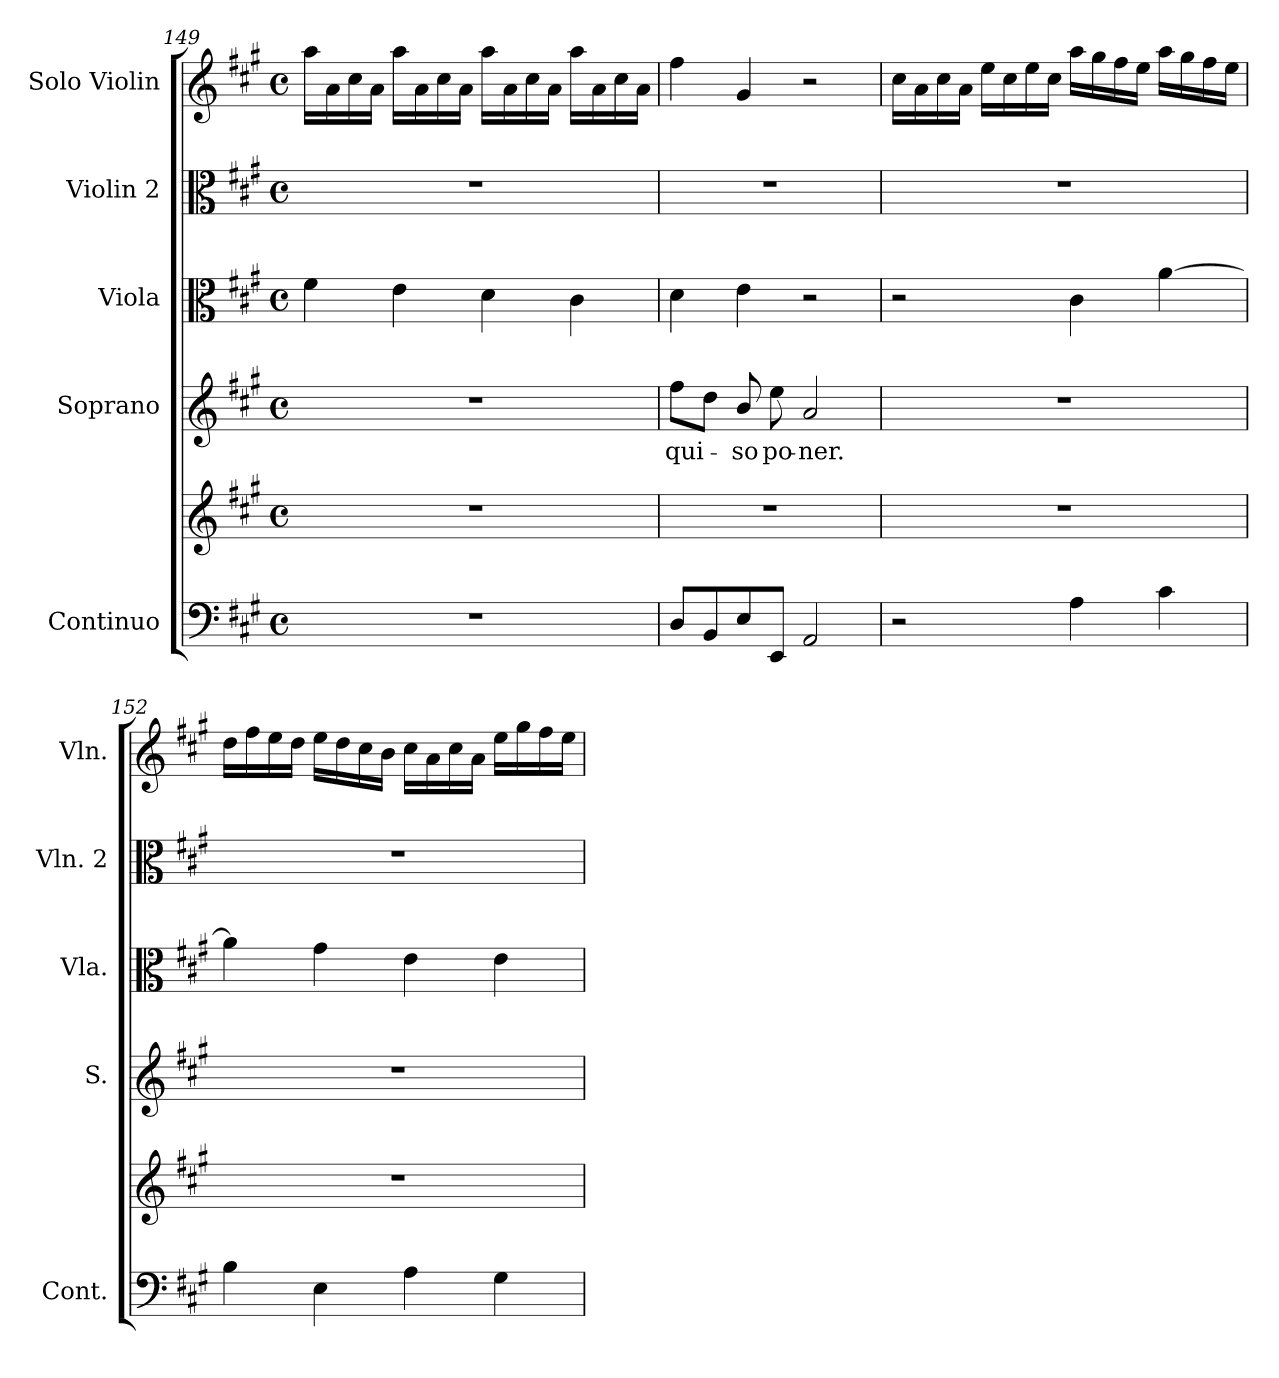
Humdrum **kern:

**kern	**kern	**kern	**text	**kern	**kern	**kern
*part5	*part5	*part4	*part4	*part3	*part2	*part1
*staff6	*staff5	*staff4	*staff4	*staff3	*staff2	*staff1
*I"Continuo	*	*I"Soprano	*	*I"Viola	*I"Violin 2	*I"Solo Violin
*I'Cont.	*	*I'S.	*	*I'Vla.	*I'Vln. 2	*I'Vln.
*clefF4	*clefG2	*clefG2	*	*clefC3	*clefC3	*clefG2
*k[f#c#g#]	*k[f#c#g#]	*k[f#c#g#]	*	*k[f#c#g#]	*k[f#c#g#]	*k[f#c#g#]
*A:	*A:	*A:	*	*A:	*A:	*A:
*M4/4	*M4/4	*M4/4	*	*M4/4	*M4/4	*M4/4
*met(c)	*met(c)	*met(c)	*	*met(c)	*met(c)	*met(c)
=149	=149	=149	=149	=149	=149	=149
1r	1r	1r	.	4f#i\	1r	16aai\LL
.	.	.	.	.	.	16ai\
.	.	.	.	.	.	16cc#i\
.	.	.	.	.	.	16ai\JJ
.	.	.	.	4ei\	.	16aai\LL
.	.	.	.	.	.	16ai\
.	.	.	.	.	.	16cc#i\
.	.	.	.	.	.	16ai\JJ
.	.	.	.	4di\	.	16aai\LL
.	.	.	.	.	.	16ai\
.	.	.	.	.	.	16cc#i\
.	.	.	.	.	.	16ai\JJ
.	.	.	.	4c#i\	.	16aai\LL
.	.	.	.	.	.	16ai\
.	.	.	.	.	.	16cc#i\
.	.	.	.	.	.	16ai\JJ
=150	=150	=150	=150	=150	=150	=150
!	!	!	!LO:LY:b:color=#000000	!	!	!
8Di/L	1r	8ff#i\L	qui-	4di\	1r	4ff#i\
8BBi/	.	8ddi\J	.	.	.	.
!	!	!	!LO:LY:b:color=#000000	!	!	!
8Ei/	.	8bi/	-so	4ei\	.	4g#i/
!	!	!	!LO:LY:b:color=#000000	!	!	!
8EEi/J	.	8eei\	po-	.	.	.
!	!	!	!LO:LY:b:color=#000000	!	!	!
2AAi/	.	2ai/	-ner.	2r	.	2r
!!LO:LB:g=z
=151	=151	=151	=151	=151	=151	=151
2r	1r	1r	.	2r	1r	16cc#i\LL
.	.	.	.	.	.	16ai\
.	.	.	.	.	.	16cc#i\
.	.	.	.	.	.	16ai\JJ
.	.	.	.	.	.	16eei\LL
.	.	.	.	.	.	16cc#i\
.	.	.	.	.	.	16eei\
.	.	.	.	.	.	16cc#i\JJ
4Ai\	.	.	.	4c#i\	.	16aai\LL
.	.	.	.	.	.	16gg#i\
.	.	.	.	.	.	16ff#i\
.	.	.	.	.	.	16eei\JJ
4c#i\	.	.	.	[4ai\	.	16aai\LL
.	.	.	.	.	.	16gg#i\
.	.	.	.	.	.	16ff#i\
.	.	.	.	.	.	16eei\JJ
=152	=152	=152	=152	=152	=152	=152
4Bi\	1r	1r	.	4ai\]	1r	16ddi\LL
.	.	.	.	.	.	16ff#i\
.	.	.	.	.	.	16eei\
.	.	.	.	.	.	16ddi\JJ
4Ei\	.	.	.	4g#i\	.	16eei\LL
.	.	.	.	.	.	16ddi\
.	.	.	.	.	.	16cc#i\
.	.	.	.	.	.	16bi\JJ
4Ai\	.	.	.	4ei\	.	16cc#i\LL
.	.	.	.	.	.	16ai\
.	.	.	.	.	.	16cc#i\
.	.	.	.	.	.	16ai\JJ
4G#i\	.	.	.	4ei\	.	16eei\LL
.	.	.	.	.	.	16gg#i\
.	.	.	.	.	.	16ff#i\
.	.	.	.	.	.	16eei\JJ
=	=	=	=	=	=	=
*-	*-	*-	*-	*-	*-	*-
